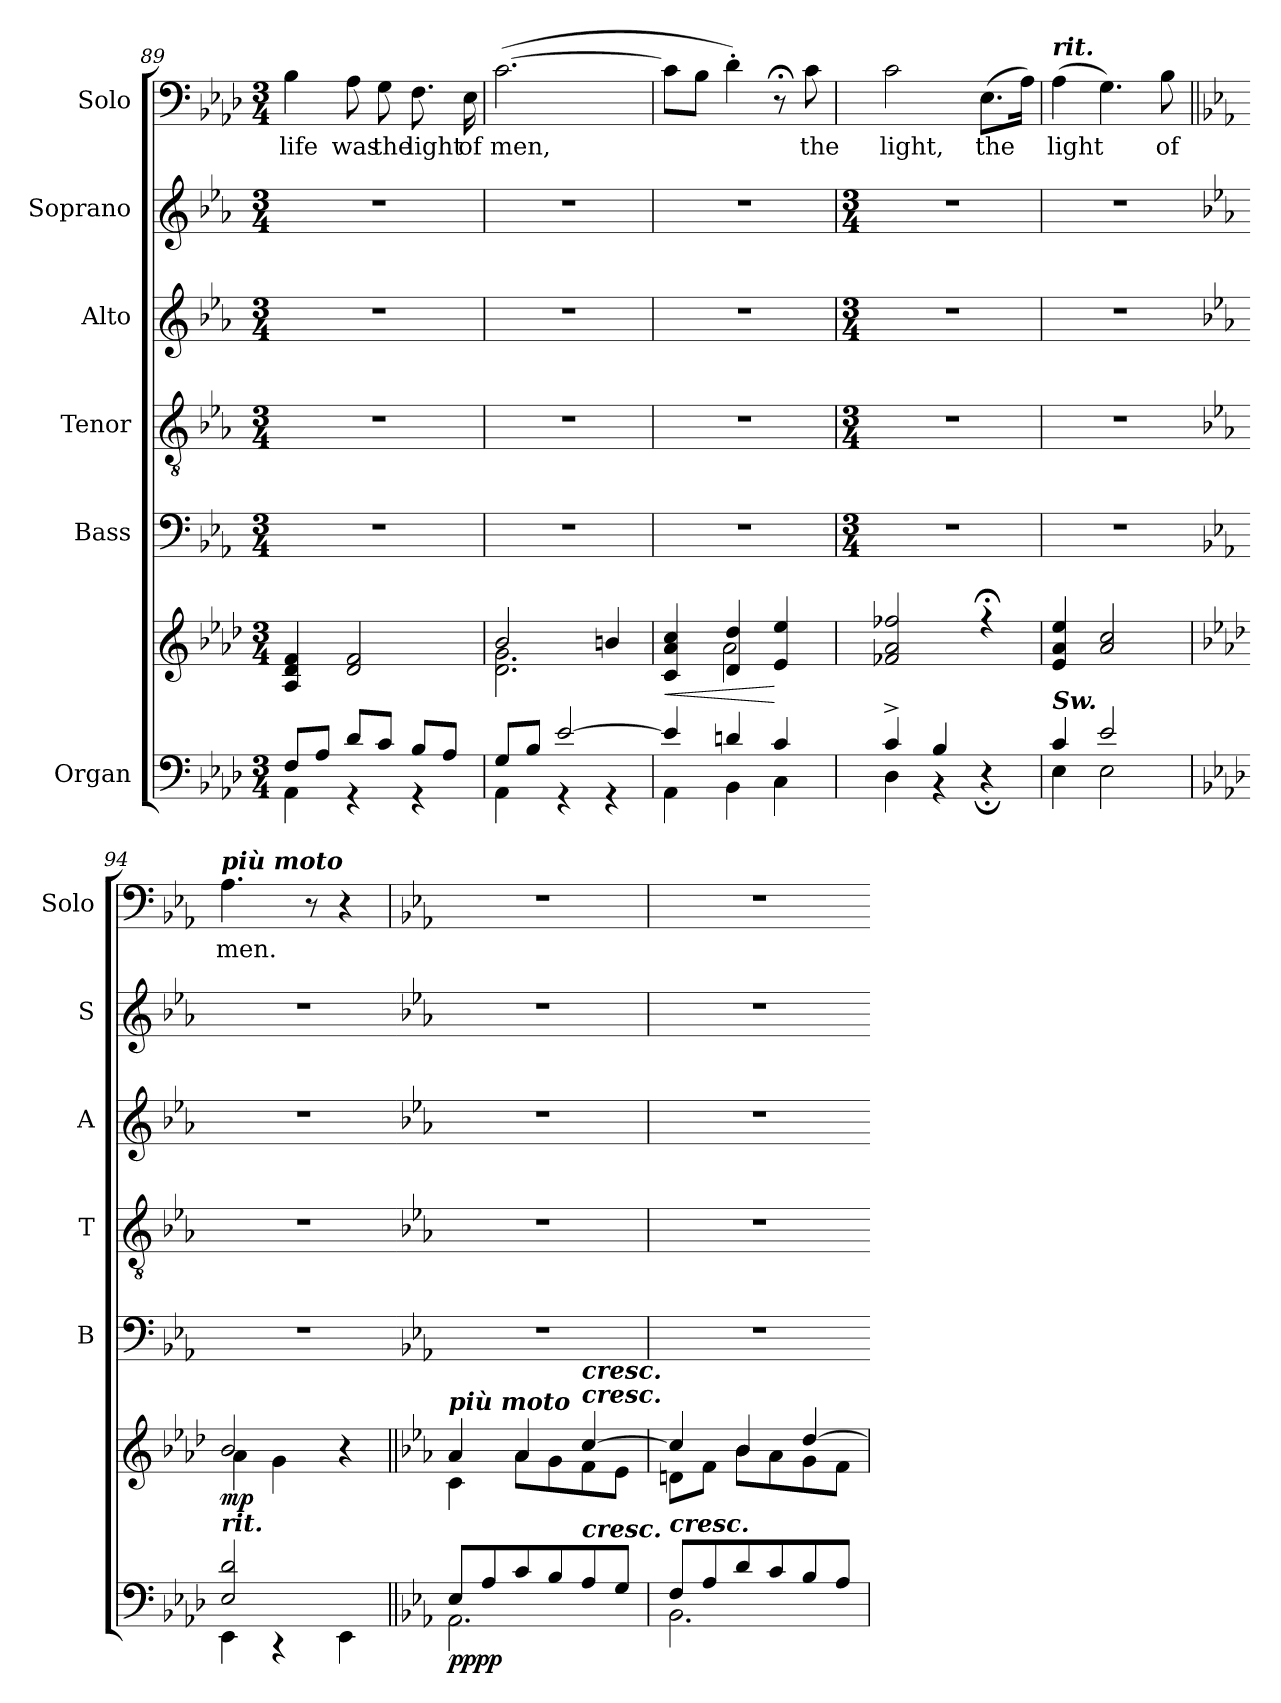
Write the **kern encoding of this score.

**kern	**kern	**dynam	**kern	**kern	**kern	**kern	**kern	**text
*part6	*part6	*part6	*part5	*part4	*part3	*part2	*part1	*part1
*staff7	*staff6	*staff6/7	*staff5	*staff4	*staff3	*staff2	*staff1	*staff1
*I"Organ	*	*	*I"Bass	*I"Tenor	*I"Alto	*I"Soprano	*I"Solo	*
*	*	*	*I'B	*I'T	*I'A	*I'S	*I'Solo	*
*clefF4	*clefG2	*	*clefF4	*clefGv2	*clefG2	*clefG2	*clefF4	*
*k[b-e-a-d-]	*k[b-e-a-d-]	*	*k[b-e-a-]	*k[b-e-a-]	*k[b-e-a-]	*k[b-e-a-]	*k[b-e-a-d-]	*
*A-:	*A-:	*	*E-:	*E-:	*E-:	*E-:	*A-:	*
*M3/4	*M3/4	*	*M3/4	*M3/4	*M3/4	*M3/4	*M3/4	*
=89	=89	=89	=89	=89	=89	=89	=89	=89
*^	*^	*	*	*	*	*	*	*
!	!	!	!	!	!	!	!	!	!	!LO:LY:b
8F/L	4AA-\	4A-/ 4d-/ 4f/	2ryy	.	2.r	2.r	2.r	2.r	4B-	life
8A-/J	.	.	.	.	.	.	.	.	.	.
!	!	!	!	!	!	!	!	!	!	!LO:LY:b
8d-/L	4r	2d-/ 2f/	.	.	.	.	.	.	8A-	was
!	!	!	!	!	!	!	!	!	!	!LO:LY:b
8c/J	.	.	.	.	.	.	.	.	8G	the
!	!	!	!	!	!	!	!	!	!	!LO:LY:b
8B-/L	4r	.	8ryy	.	.	.	.	.	8.F	light
8A-/J	.	.	8ryy	.	.	.	.	.	.	.
!	!	!	!	!	!	!	!	!	!	!LO:LY:b
.	.	.	.	.	.	.	.	.	16E-	of
=90	=90	=90	=90	=90	=90	=90	=90	=90	=90	=90
!	!	!	!	!	!	!	!	!	!	!LO:LY:b
8G/L	4AA-\	2b-/	2.d-\ 2.g\	.	2.r	2.r	2.r	2.r	(>[2.c	men,
8B-/J	.	.	.	.	.	.	.	.	.	.
[2e-/	4r	.	.	.	.	.	.	.	.	.
.	4r	4bn/	.	.	.	.	.	.	.	.
=91	=91	=91	=91	=91	=91	=91	=91	=91	=91	=91
!	!	!	!	!LO:HP:b	!	!	!	!	!	!
4e-/]	4AA-\	4c/ 4a-/ 4cc/	4ryy	<	2.r	2.r	2.r	2.r	8cL]	.
.	.	.	.	.	.	.	.	.	8B-J	.
4dn/	4BB-\	4d-/ 4dd-/	2a-\	.	.	.	.	.	4d-')	.
4c/	4C\	4e-/ 4ee-/	.	[	.	.	.	.	8r;<	.
!	!	!	!	!	!	!	!	!	!	!LO:LY:b
.	.	.	.	.	.	.	.	.	8c	the
!!LO:LB:g=z
=92	=92	=92	=92	=92	=92	=92	=92	=92	=92	=92
*	*	*	*	*	*M3/4	*M3/4	*M3/4	*M3/4	*	*
!	!	!	!	!	!	!	!	!	!	!LO:LY:b
4c^/	4D-\	2f-X/ 2a-/ 2ff-X/	2.ryy	.	2.r	2.r	2.r	2.r	2c	light,
4B-/	4r	.	.	.	.	.	.	.	.	.
!	!	!	!	!	!	!	!	!	!	!LO:LY:b
4ryy	4r;	4r;<	.	.	.	.	.	.	(>8.E-L	the
.	.	.	.	.	.	.	.	.	16A-J)	.
!!LO:LB:g=z
=93	=93	=93	=93	=93	=93	=93	=93	=93	=93	=93
!	!	!	!	!	!	!	!	!	!LO:TX:a:Bi:t=rit.	!
!LO:TX:a:Bi:t=Sw.	!	!	!	!	!	!	!	!	!	!
!	!	!	!	!LO:DY:b=2	!	!	!	!	!	!LO:LY:b
!	!	!	!	!LO:DY:n=1:b=2	!	!	!	!	!	!
!	!	!	!	!LO:DY:n=2:b	!	!	!	!	!	!
4c/	4E-\	4e-/ 4a-/ 4ee-/	2.ryy	mp mp mp	2.r	2.r	2.r	2.r	(>4A-	light
2e-/	2E-\	2a-/ 2cc/	.	.	.	.	.	.	4.G)	.
!	!	!	!	!	!	!	!	!	!	!LO:LY:b
.	.	.	.	.	.	.	.	.	8B-	of
=94	=94	=94	=94	=94||	=94||	=94||	=94||	=94||	=94||	=94||
*	*	*	*	*	*	*	*	*	*k[b-e-a-]	*
*	*	*	*	*	*	*	*	*	*E-:	*
!	!	!	!	!	!	!	!	!	!LO:TX:a:Bi:t=più moto	!
!LO:TX:a:Bi:t=rit.	!	!	!	!	!	!	!	!	!	!
!	!	!	!	!LO:DY:b	!	!	!	!	!	!LO:LY:b
2E-/ 2d-/	4EE-\	2b-/	4a-\	mp	2.r	2.r	2.r	2.r	4.A-	men.
.	4r	.	4g\	.	.	.	.	.	.	.
.	.	.	.	.	.	.	.	.	8r	.
4ryy	4EE-\	4r	4ryy	.	.	.	.	.	4r	.
=95||	=95||	=95||	=95||	=95	=95	=95	=95	=95	=95	=95
*k[b-e-a-]	*	*k[b-e-a-]	*	*	*	*	*	*	*	*
*E-:	*	*E-:	*	*	*	*	*	*	*	*
!	!	!LO:TX:a:Bi:t=più moto	!	!	!	!	!	!	!	!
!	!	!	!	!LO:DY:b=2	!	!	!	!	!LO:N:vis=1	!
!	!	!	!	!LO:DY:n=1:b=2	!	!	!	!	!	!
!	!	!	!	!LO:DY:n=2:b	!	!	!	!	!	!
!	!	!	!	!LO:DY:n=3:b	!	!	!	!	!	!
8E-/L	2.AA-\	4a-/	4c\	p p p p	2.r	2.r	2.r	2.r	2.r	.
8A-/	.	.	.	.	.	.	.	.	.	.
8c/	.	4a-/	8a-\L	.	.	.	.	.	.	.
8B-/	.	.	8g\	.	.	.	.	.	.	.
!	!	!LO:TX:a:Bi:t=cresc.	!	!	!	!	!	!	!	!
!	!	!LO:TX:a:Bi:t=cresc.	!	!	!	!	!	!	!	!
!LO:TX:a:Bi:t=cresc.	!	!	!	!	!	!	!	!	!	!
8A-/	.	[4cc/	8f\	.	.	.	.	.	.	.
8G/J	.	.	8e-\J	.	.	.	.	.	.	.
=96	=96	=96	=96	=96	=96	=96	=96	=96	=96	=96
!LO:TX:a:Bi:t=cresc.	!	!	!	!	!	!	!	!	!	!
!	!	!	!	!	!	!	!	!	!LO:N:vis=1	!
8F/L	2.BB-\	4cc/]	8dn\L	.	2.r	2.r	2.r	2.r	2.r	.
8A-/	.	.	8f\J	.	.	.	.	.	.	.
8d/	.	4b-/	8b-\L	.	.	.	.	.	.	.
8c/	.	.	8a-\	.	.	.	.	.	.	.
8B-/	.	[4dd/	8g\	.	.	.	.	.	.	.
8A-/J	.	.	8f\J	.	.	.	.	.	.	.
*v	*v	*	*	*	*	*	*	*	*	*
*	*v	*v	*	*	*	*	*	*	*
=	=	=||	=||	=||	=||	=||	=||	=||
*-	*-	*-	*-	*-	*-	*-	*-	*-
